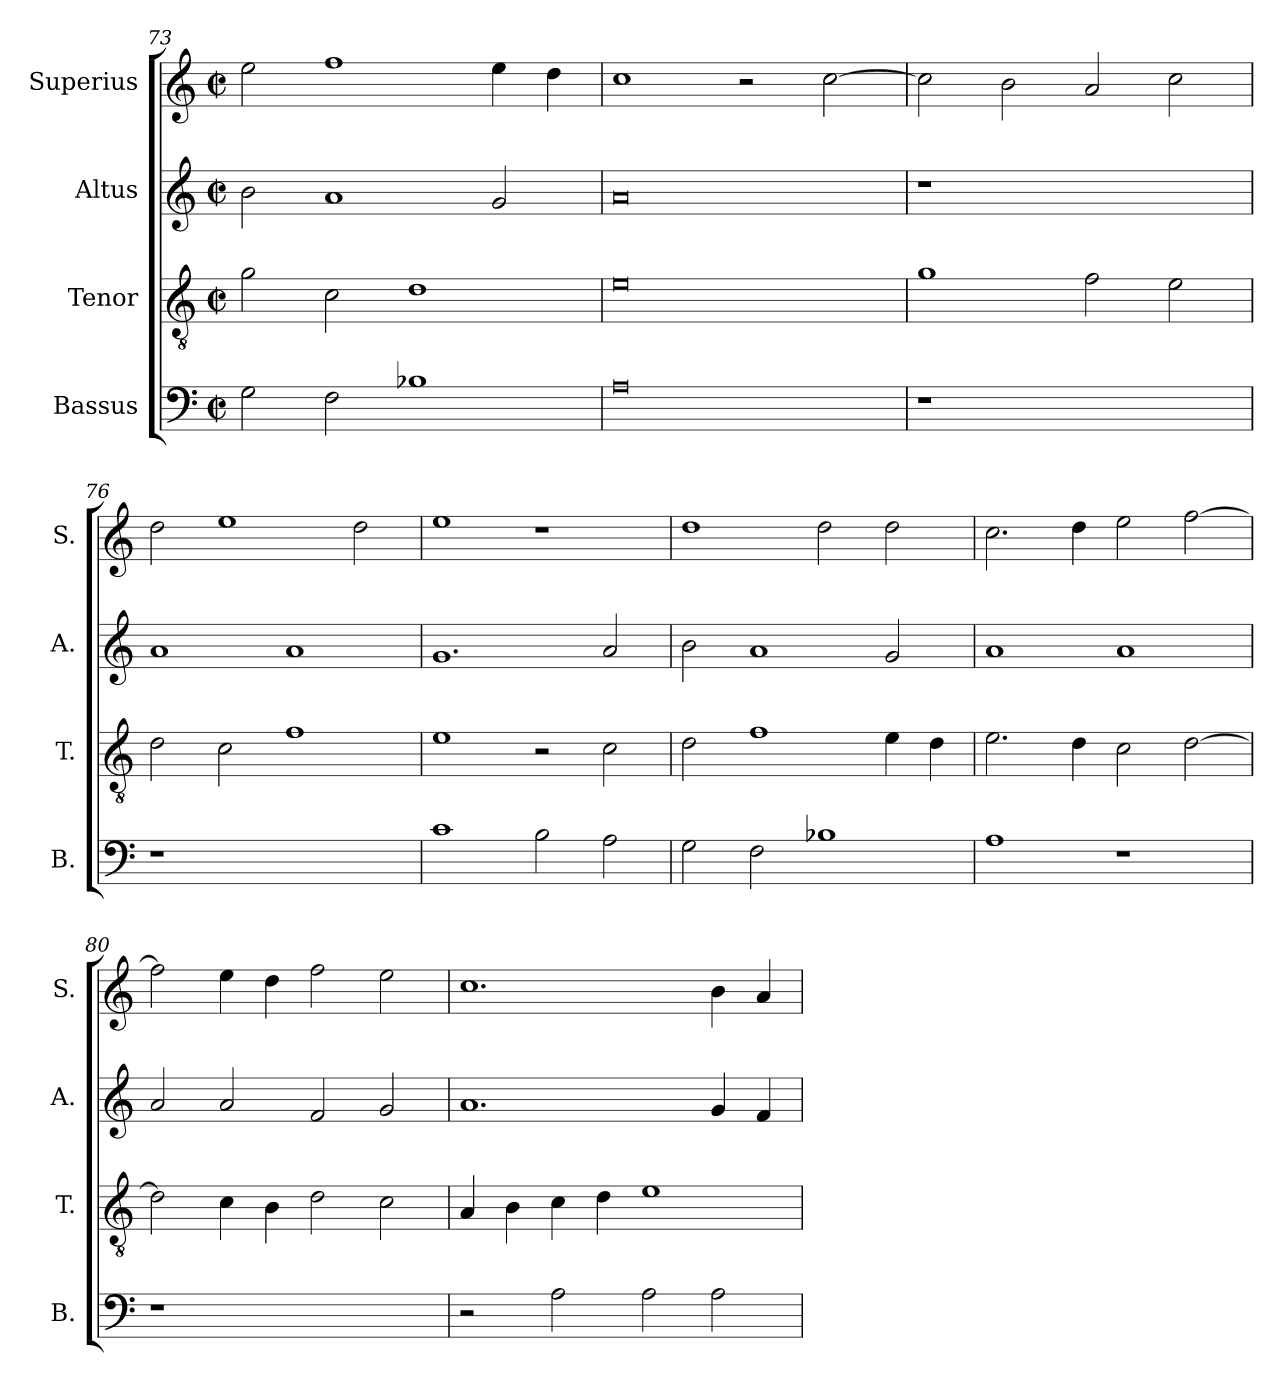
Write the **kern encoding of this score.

**kern	**kern	**kern	**kern
*part4	*part3	*part2	*part1
*staff4	*staff3	*staff2	*staff1
*I"Bassus	*I"Tenor	*I"Altus	*I"Superius
*I'B.	*I'T.	*I'A.	*I'S.
*clefF4	*clefGv2	*clefG2	*clefG2
*	*ITrd7c12	*	*
*k[]	*k[]	*k[]	*k[]
*C:	*C:	*C:	*C:
*M2/2	*M2/2	*M2/2	*M2/2
*met(c|)	*met(c|)	*met(c|)	*met(c|)
=73	=73	=73	=73
2Gi\	2Gi\	2bi\	2eei\
2Fi\	2Ci\	1ai	1ffi
1B-Xi	1Di	.	.
.	.	2gi/	4eei\
.	.	.	4ddi\
=74	=74	=74	=74
0Ai	0Ei	0ai	1cci
.	.	.	2r
.	.	.	[>2cci\
=75	=75	=75	=75
!LO:N:vis=1	!	!LO:N:vis=1	!
1r	1Gi	1r	2cci\]
.	.	.	2bi\
1ryy	2Fi\	1ryy	2ai/
.	2Ei\	.	2cci\
!!LO:PB:g=z
=76	=76	=76	=76
!LO:N:vis=1	!	!	!
1r	2Di\	1ai	2ddi\
.	2Ci\	.	1eei
1ryy	1Fi	1ai	.
.	.	.	2ddi\
=77	=77	=77	=77
1ci	1Ei	1.gi	1eei
2Bi\	2r	.	1r
2Ai\	2Ci\	2ai/	.
=78	=78	=78	=78
2Gi\	2Di\	2bi\	1ddi
2Fi\	1Fi	1ai	.
1B-Xi	.	.	2ddi\
.	4Ei\	2gi/	2ddi\
.	4Di\	.	.
=79	=79	=79	=79
1Ai	2.Ei\	1ai	2.cci\
.	4Di\	.	4ddi\
1r	2Ci\	1ai	2eei\
.	[>2Di\	.	[>2ffi\
=80	=80	=80	=80
!LO:N:vis=1	!	!	!
1r	2Di\]	2ai/	2ffi\]
.	4Ci\	2ai/	4eei\
.	4BBi\	.	4ddi\
1ryy	2Di\	2fi/	2ffi\
.	2Ci\	2gi/	2eei\
!!LO:LB:g=z
=81	=81	=81	=81
2r	4AAi/	1.ai	1.cci
.	4BBi\	.	.
2Ai\	4Ci\	.	.
.	4Di\	.	.
2Ai\	1Ei	.	.
2Ai\	.	4gi/	4bi\
.	.	4fi/	4ai/
=	=	=	=
*-	*-	*-	*-
